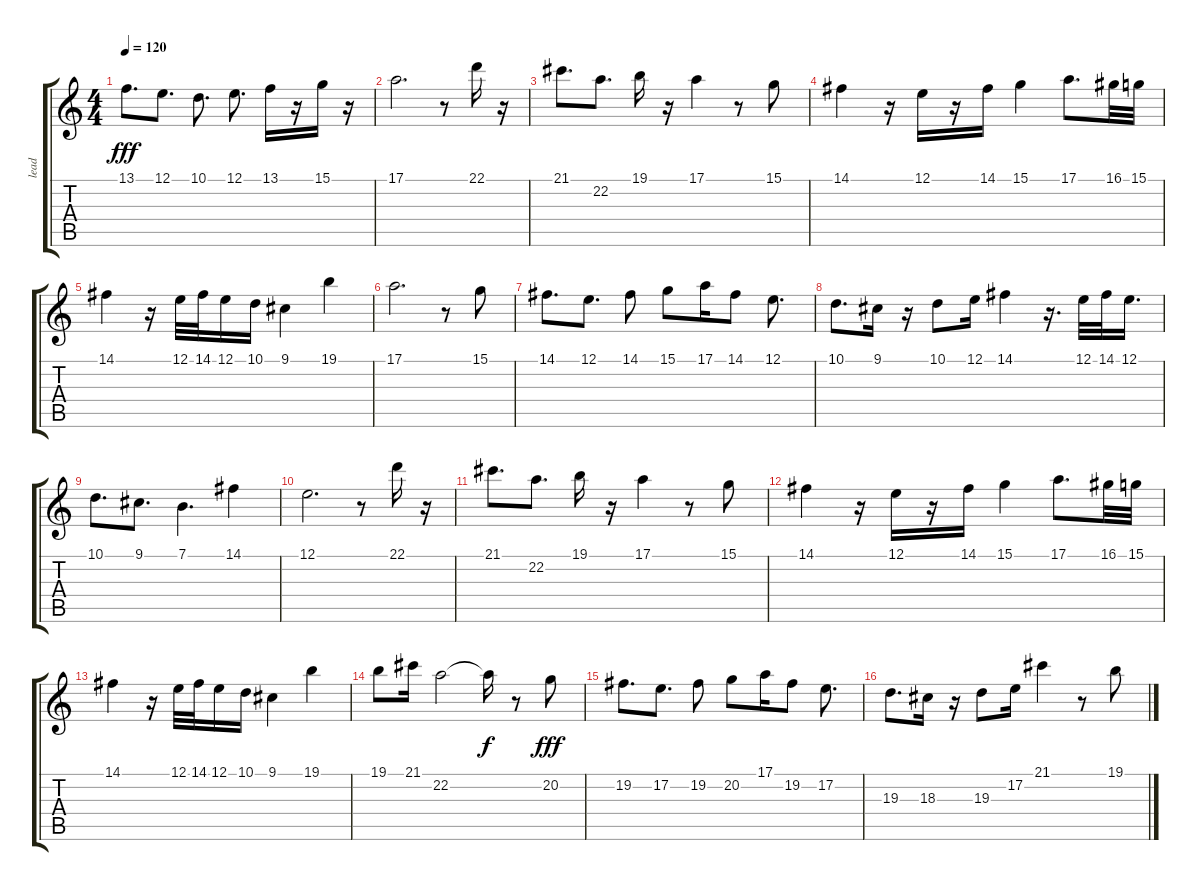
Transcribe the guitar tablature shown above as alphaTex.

\track ("lead" "lead") {instrument lead1square}
\staff {score tabs}
\tuning (E4 B3 G3 D3 A2 E2) {hide}
\ts (4 4)
\tempo 120
\clef g2
\ks c
13.1.8{d dy fff} 12.1.8{d} 10.1.8{d} 12.1.8{d} 13.1.16 r.16 15.1.16 r.16 |
17.1.2{d} r.8 22.1.16 r.16 |
21.1.8{d} 22.2.8{d} 19.1.16 r.16 17.1.4 r.8 15.1.8 |
14.1.4 r.16 12.1.16 r.16 14.1.16 15.1.4 17.1.8{d} 16.1.32 15.1.32 |
14.1.4 r.16 12.1.32 14.1.32 12.1.16 10.1.16 9.1.4 19.1.4 |
17.1.2{d} r.8 15.1.8 |
14.1.8{d} 12.1.8{d} 14.1.8 15.1.8 17.1.16 14.1.8 12.1.8{d} |
10.1.8{d} 9.1.16 r.16 10.1.8 12.1.16 14.1.4 r.16{d} 12.1.32 14.1.32 12.1.16{d} |
10.1.8{d} 9.1.8{d} 7.1.4{d} 14.1.4 |
12.1.2{d} r.8 22.1.16 r.16 |
21.1.8{d} 22.2.8{d} 19.1.16 r.16 17.1.4 r.8 15.1.8 |
14.1.4 r.16 12.1.16 r.16 14.1.16 15.1.4 17.1.8{d} 16.1.32 15.1.32 |
14.1.4 r.16 12.1.32 14.1.32 12.1.16 10.1.16 9.1.4 19.1.4 |
19.1.8 21.1.16 22.2.2 22.2{t}.16{dy f} r.8 20.2.8{dy fff} |
19.2.8{d} 17.2.8{d} 19.2.8 20.2.8 17.1.16 19.2.8 17.2.8{d} |
19.3.8{d} 18.3.16 r.16 19.3.8 17.2.16 21.1.4 r.8 19.1.8
